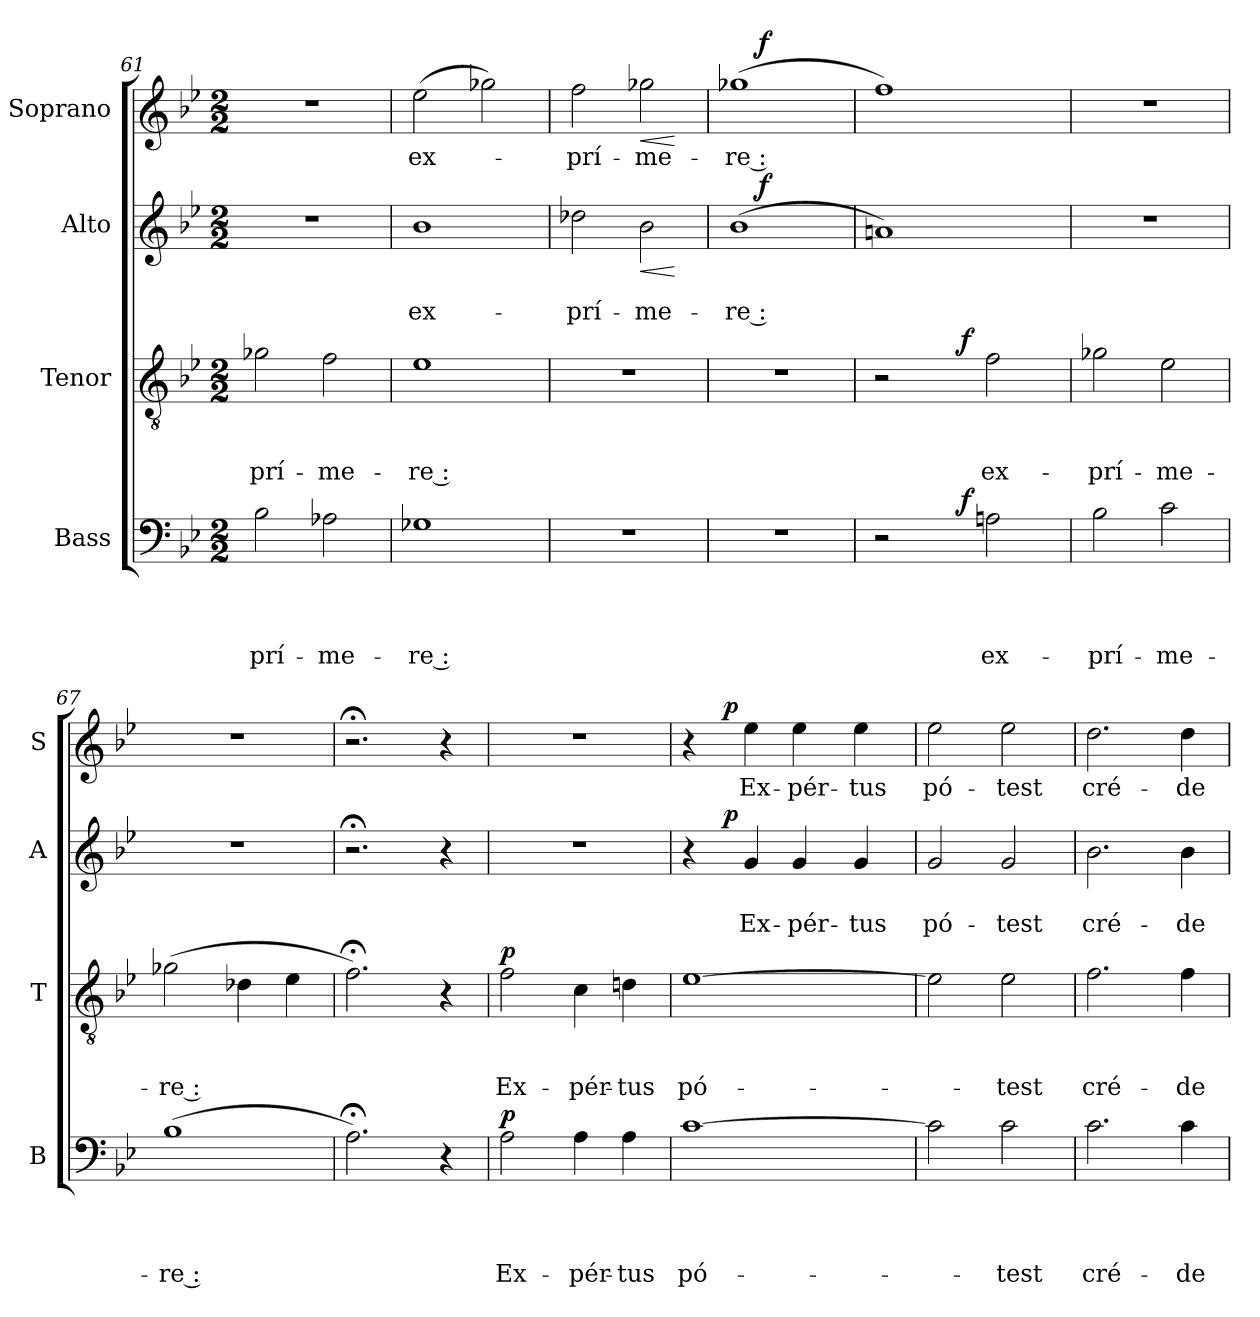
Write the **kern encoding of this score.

**kern	**text	**text	**text	**text	**dynam	**kern	**text	**text	**text	**dynam	**kern	**text	**text	**dynam	**kern	**text	**dynam
*part4	*part4	*part4	*part4	*part4	*part4	*part3	*part3	*part3	*part3	*part3	*part2	*part2	*part2	*part2	*part1	*part1	*part1
*staff4	*staff4	*staff4	*staff4	*staff4	*staff4	*staff3	*staff3	*staff3	*staff3	*staff3	*staff2	*staff2	*staff2	*staff2	*staff1	*staff1	*staff1
*I"Bass	*	*	*	*	*	*I"Tenor	*	*	*	*	*I"Alto	*	*	*	*I"Soprano	*	*
*I'B	*	*	*	*	*	*I'T	*	*	*	*	*I'A	*	*	*	*I'S	*	*
*clefF4	*	*	*	*	*	*clefGv2	*	*	*	*	*clefG2	*	*	*	*clefG2	*	*
*k[b-e-]	*	*	*	*	*	*k[b-e-]	*	*	*	*	*k[b-e-]	*	*	*	*k[b-e-]	*	*
*B-:	*	*	*	*	*	*B-:	*	*	*	*	*B-:	*	*	*	*B-:	*	*
*M2/2	*	*	*	*	*	*M2/2	*	*	*	*	*M2/2	*	*	*	*M2/2	*	*
=61	=61	=61	=61	=61	=61	=61	=61	=61	=61	=61	=61	=61	=61	=61	=61	=61	=61
!	!	!	!	!LO:LY:b	!	!	!	!	!LO:LY:b	!	!	!	!	!	!	!	!
2B-\	.	.	.	-prí-	.	2g-X\	.	.	-prí-	.	1r	.	.	.	1r	.	.
!	!	!	!	!LO:LY:b	!	!	!	!	!LO:LY:b	!	!	!	!	!	!	!	!
2A-X\	.	.	.	-me-	.	2f\	.	.	-me-	.	.	.	.	.	.	.	.
=62	=62	=62	=62	=62	=62	=62	=62	=62	=62	=62	=62	=62	=62	=62	=62	=62	=62
!	!	!	!	!LO:LY:b:rj	!	!	!	!	!LO:LY:b:rj	!	!	!	!LO:LY:b	!	!	!LO:LY:b	!
1G-X	.	.	.	-re :	.	1e-	.	.	-re :	.	1b-	.	ex-	.	(>2ee-\	ex-	.
.	.	.	.	.	.	.	.	.	.	.	.	.	.	.	2gg-X\)	.	.
!!LO:PB:g=z
=63	=63	=63	=63	=63	=63	=63	=63	=63	=63	=63	=63	=63	=63	=63	=63	=63	=63
!	!	!	!	!	!	!	!	!	!	!	!	!	!LO:LY:b	!	!	!LO:LY:b	!
1r	.	.	.	.	.	1r	.	.	.	.	2dd-X\	.	-prí-	.	2ff\	-prí-	.
!	!	!	!	!	!	!	!	!	!	!	!	!	!LO:LY:b	!LO:HP:b	!	!LO:LY:b	!LO:HP:b
.	.	.	.	.	.	.	.	.	.	.	2b-\	.	-me-	<	2gg-X\	-me-	<
.	.	.	.	.	.	.	.	.	.	.	.	.	.	[	.	.	[
=64	=64	=64	=64	=64	=64	=64	=64	=64	=64	=64	=64	=64	=64	=64	=64	=64	=64
!	!	!	!	!	!	!	!	!	!	!	!	!	!LO:LY:b	!	!	!LO:LY:b	!
*	*	*	*	*	*	*	*	*	*	*	*^	*	*	*	*^	*	*
1r	.	.	.	.	.	1r	.	.	.	.	(>1b-	8ryy	.	-re :	.	(>1gg-X	8ryy	-re :	.
!	!	!	!	!	!	!	!	!	!	!	!	!	!	!	!LO:DY:a	!	!	!	!LO:DY:a
.	.	.	.	.	.	.	.	.	.	.	.	2..ryy	.	.	f	.	2..ryy	.	f
*	*	*	*	*	*	*	*	*	*	*	*v	*v	*	*	*	*	*	*	*
*	*	*	*	*	*	*	*	*	*	*	*	*	*	*	*v	*v	*	*
=65	=65	=65	=65	=65	=65	=65	=65	=65	=65	=65	=65	=65	=65	=65	=65	=65	=65
*^	*	*	*	*	*	*^	*	*	*	*	*	*	*	*	*	*	*
2r	4ryy	.	.	.	.	.	2r	4ryy	.	.	.	.	1ani)	.	.	.	1ff)	.	.
.	8ryy	.	.	.	.	.	.	8ryy	.	.	.	.	.	.	.	.	.	.	.
.	32ryy	.	.	.	.	.	.	32ryy	.	.	.	.	.	.	.	.	.	.	.
!	!	!	!	!	!	!LO:DY:a	!	!	!	!	!	!LO:DY:a	!	!	!	!	!	!	!
.	2ryy	.	.	.	.	f	.	2ryy	.	.	.	f	.	.	.	.	.	.	.
!	!	!	!	!	!LO:LY:b	!	!	!	!	!	!LO:LY:b	!	!	!	!	!	!	!	!
2Ani\	.	.	.	.	ex-	.	2f\	.	.	.	ex-	.	.	.	.	.	.	.	.
.	16.ryy	.	.	.	.	.	.	16.ryy	.	.	.	.	.	.	.	.	.	.	.
=66	=66	=66	=66	=66	=66	=66	=66	=66	=66	=66	=66	=66	=66	=66	=66	=66	=66	=66	=66
!	!	!	!	!	!LO:LY:b	!	!	!	!	!	!LO:LY:b	!	!	!	!	!	!	!	!
*v	*v	*	*	*	*	*	*	*	*	*	*	*	*	*	*	*	*	*	*
*	*	*	*	*	*	*v	*v	*	*	*	*	*	*	*	*	*	*	*
2B-\	.	.	.	-prí-	.	2g-X\	.	.	-prí-	.	1r	.	.	.	1r	.	.
!	!	!	!	!LO:LY:b	!	!	!	!	!LO:LY:b	!	!	!	!	!	!	!	!
2c\	.	.	.	-me-	.	2e-\	.	.	-me-	.	.	.	.	.	.	.	.
=67	=67	=67	=67	=67	=67	=67	=67	=67	=67	=67	=67	=67	=67	=67	=67	=67	=67
!	!	!	!	!LO:LY:b	!	!	!	!	!LO:LY:b	!	!	!	!	!	!	!	!
(>1B-	.	.	.	-re :	.	(>2g-X\	.	.	-re :	.	1r	.	.	.	1r	.	.
.	.	.	.	.	.	4d-X\	.	.	.	.	.	.	.	.	.	.	.
.	.	.	.	.	.	4e-\	.	.	.	.	.	.	.	.	.	.	.
=68	=68	=68	=68	=68	=68	=68	=68	=68	=68	=68	=68	=68	=68	=68	=68	=68	=68
2.A;<\)	.	.	.	.	.	2.f;<\)	.	.	.	.	2.r;<	.	.	.	2.r;<	.	.
4r	.	.	.	.	.	4r	.	.	.	.	4r	.	.	.	4r	.	.
!!LO:LB:g=z
=69	=69	=69	=69	=69	=69	=69	=69	=69	=69	=69	=69	=69	=69	=69	=69	=69	=69
!	!	!	!	!LO:LY:b	!LO:DY:a	!	!	!	!LO:LY:b	!LO:DY:a	!	!	!	!	!	!	!
2A\	.	.	.	Ex-	p	2f\	.	.	Ex-	p	1r	.	.	.	1r	.	.
!	!	!	!	!LO:LY:b	!	!	!	!	!LO:LY:b	!	!	!	!	!	!	!	!
4A\	.	.	.	-pér-	.	4c\	.	.	-pér-	.	.	.	.	.	.	.	.
!	!	!	!	!LO:LY:b	!	!	!	!	!LO:LY:b	!	!	!	!	!	!	!	!
4A\	.	.	.	-tus	.	4dni\	.	.	-tus	.	.	.	.	.	.	.	.
=70	=70	=70	=70	=70	=70	=70	=70	=70	=70	=70	=70	=70	=70	=70	=70	=70	=70
!	!	!	!	!LO:LY:b	!	!	!	!	!LO:LY:b	!	!	!	!	!	!	!	!
*	*	*	*	*	*	*	*	*	*	*	*^	*	*	*	*^	*	*
[>1c	.	.	.	pó-	.	[>1e-	.	.	pó-	.	4r	8.ryy	.	.	.	4r	8.ryy	.	.
!	!	!	!	!	!	!	!	!	!	!	!	!	!	!	!LO:DY:a	!	!	!	!LO:DY:a
.	.	.	.	.	.	.	.	.	.	.	.	2ryy	.	.	p	.	2ryy	.	p
!	!	!	!	!	!	!	!	!	!	!	!	!	!	!LO:LY:b	!	!	!	!LO:LY:b	!
.	.	.	.	.	.	.	.	.	.	.	4g/	.	.	Ex-	.	4ee-\	.	Ex-	.
!	!	!	!	!	!	!	!	!	!	!	!	!	!	!LO:LY:b	!	!	!	!LO:LY:b	!
.	.	.	.	.	.	.	.	.	.	.	4g/	.	.	-pér-	.	4ee-\	.	-pér-	.
.	.	.	.	.	.	.	.	.	.	.	.	4ryy	.	.	.	.	4ryy	.	.
!	!	!	!	!	!	!	!	!	!	!	!	!	!	!LO:LY:b	!	!	!	!LO:LY:b	!
.	.	.	.	.	.	.	.	.	.	.	4g/	.	.	-tus	.	4ee-\	.	-tus	.
.	.	.	.	.	.	.	.	.	.	.	.	16ryy	.	.	.	.	16ryy	.	.
=71	=71	=71	=71	=71	=71	=71	=71	=71	=71	=71	=71	=71	=71	=71	=71	=71	=71	=71	=71
!	!	!	!	!	!	!	!	!	!	!	!	!	!	!LO:LY:b	!	!	!	!LO:LY:b	!
*	*	*	*	*	*	*	*	*	*	*	*v	*v	*	*	*	*	*	*	*
*	*	*	*	*	*	*	*	*	*	*	*	*	*	*	*v	*v	*	*
2c\]	.	.	.	.	.	2e-\]	.	.	.	.	2g/	.	pó-	.	2ee-\	pó-	.
!	!	!	!	!LO:LY:b	!	!	!	!	!LO:LY:b	!	!	!	!LO:LY:b	!	!	!LO:LY:b	!
2c\	.	.	.	-test	.	2e-\	.	.	-test	.	2g/	.	-test	.	2ee-\	-test	.
=72	=72	=72	=72	=72	=72	=72	=72	=72	=72	=72	=72	=72	=72	=72	=72	=72	=72
!	!	!	!	!LO:LY:b	!	!	!	!	!LO:LY:b	!	!	!	!LO:LY:b	!	!	!LO:LY:b	!
2.c\	.	.	.	cré-	.	2.f\	.	.	cré-	.	2.b-\	.	cré-	.	2.dd\	cré-	.
!	!	!	!	!LO:LY:b	!	!	!	!	!LO:LY:b	!	!	!	!LO:LY:b	!	!	!LO:LY:b	!
4c\	.	.	.	-de-	.	4f\	.	.	-de-	.	4b-\	.	-de-	.	4dd\	-de-	.
=	=	=	=	=	=	=	=	=	=	=	=	=	=	=	=	=	=
*-	*-	*-	*-	*-	*-	*-	*-	*-	*-	*-	*-	*-	*-	*-	*-	*-	*-
